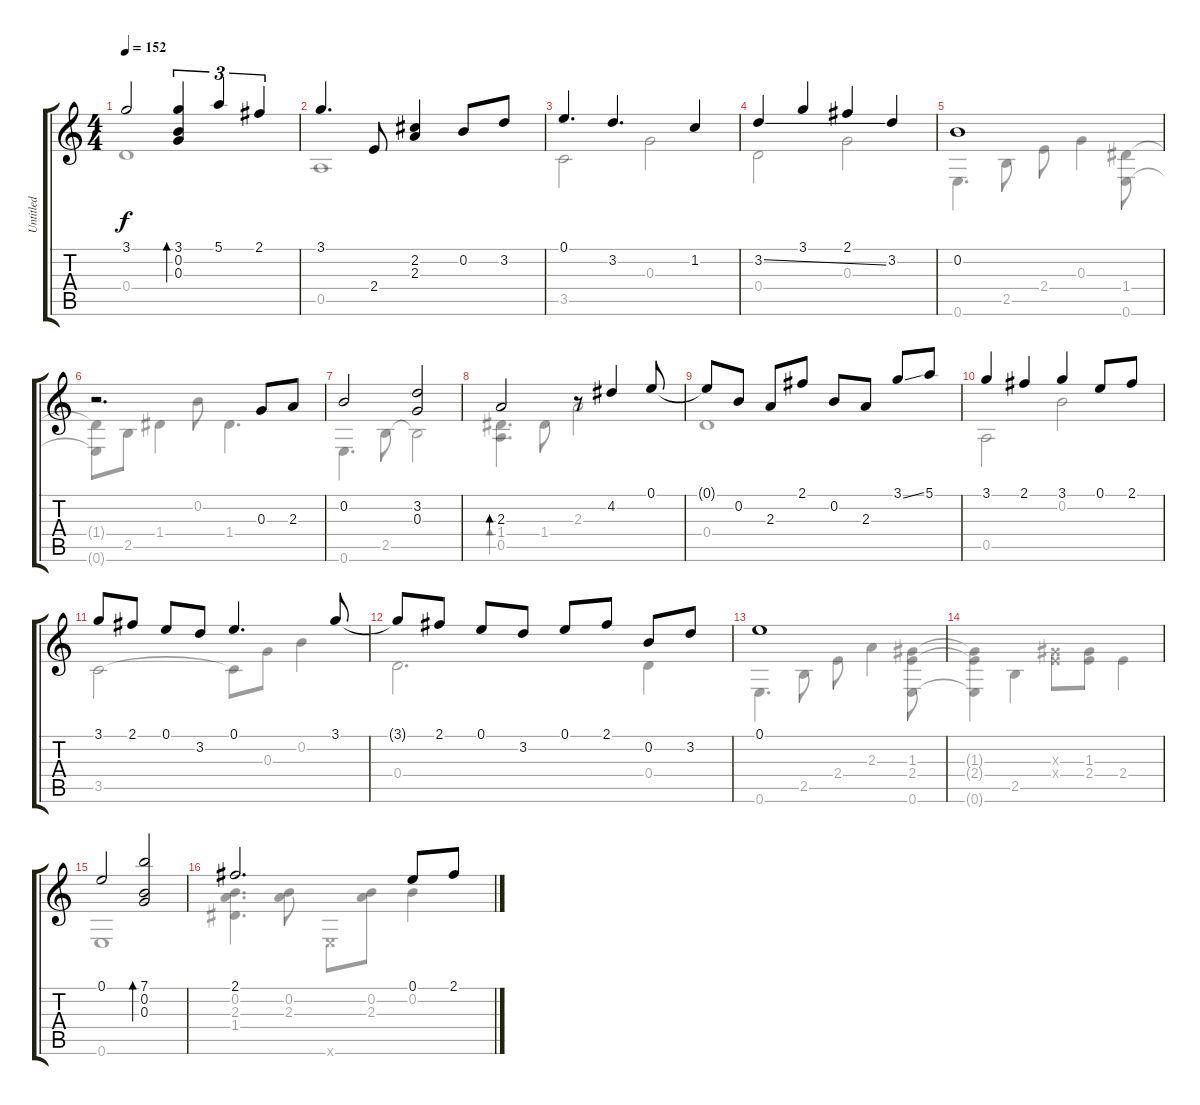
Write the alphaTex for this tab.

\track ("Untitled" "Untitled") {instrument acousticguitarnylon}
\staff {score tabs}
\tuning (E4 B3 G3 D3 A2 E2) {hide}
\voice
\ts (4 4)
\tempo 152
\clef g2
\ks c
3.1.2{dy f} (3.1 0.2 0.3).4{tu (3 2) bd 120} 5.1.4{tu (3 2)} 2.1.4{tu (3 2)} |
3.1.4{d} 2.4.8 (2.2 2.3).4 0.2.8 3.2.8 |
0.1.4{d} 3.2.4{d} 1.2.4 |
3.2{ss}.4 3.1.4 2.1.4 3.2.4 |
0.2.1 |
r.2{d} 0.3.8 2.3.8 |
0.2.2 (3.2 0.3).2 |
2.3.2{bd 120} r.8 4.2.4 0.1.8 |
0.1{t}.8 0.2.8 2.3.8 2.1.8 0.2.8 2.3.8 3.1{ss}.8 5.1.8 |
3.1.4 2.1.4 3.1.4 0.1.8 2.1.8 |
3.1.8 2.1.8 0.1.8 3.2.8 0.1.4{d} 3.1.8 |
3.1{t}.8 2.1.8 0.1.8 3.2.8 0.1.8 2.1.8 0.2.8 3.2.8 |
0.1.1 |
|
0.1.2 (7.1 0.2 0.3).2{bd 120} |
2.1.2{d} 0.1.8 2.1.8
\voice
\clef g2
\ottava regular
\simile none
\ks c
0.4.1{dy f} |
0.5.1 |
3.5.2 0.3.2 |
0.4.2 0.3.2 |
0.6.4{d} 2.5.8 2.4.8 0.3.4 (1.4 0.6).8 |
(1.4{t} 0.6{t}).8 2.5.8 1.4.4 0.2.8 1.4.4{d} |
0.6.4{d} 2.5.8 2.5{t}.2 |
(1.4 0.5).4{d bd 120} 1.4.8 2.3.2 |
0.4.1 |
0.5.2 0.2.2 |
3.5.2 3.5{t}.8 0.3.8 0.2.4 |
0.4.2{d} 0.4.4 |
0.6.4{d} 2.5.8 2.4.8 2.3.4 (1.3 2.4 0.6).8 |
(1.3{t} 2.4{t} 0.6{t}).4 2.5.4 (1.3{x} 2.4{x}).8 (1.3 2.4).8 2.4.4 |
0.6.1 |
(0.2 2.3 1.4).4{d} (0.2 2.3).8 0.6{x}.8 (0.2 2.3).8 0.2.4
